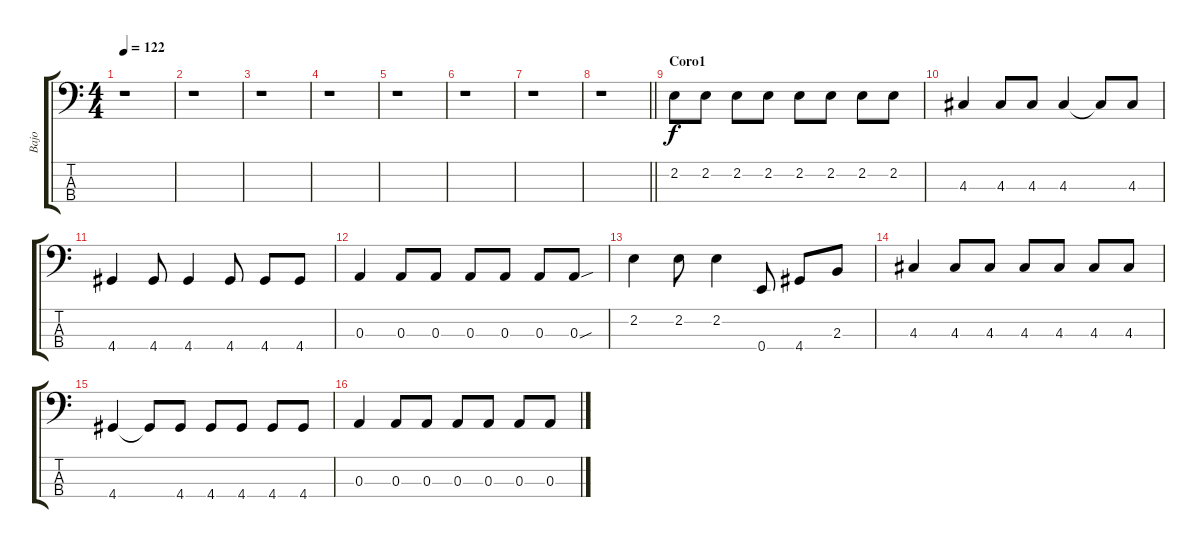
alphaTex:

\track ("Bajo" "Bajo") {instrument electricbasspick}
\staff {score tabs}
\tuning (G2 D2 A1 E1) {hide}
\ts (4 4)
\tempo 122
\clef f4
\ks c
r.1{dy f} |
r.1 |
r.1 |
r.1 |
r.1 |
r.1 |
r.1 |
\barLineRight lightlight
r.1 |
\section ("" "Coro1")
2.2.8 2.2.8 2.2.8 2.2.8 2.2.8 2.2.8 2.2.8 2.2.8 |
4.3.4 4.3.8 4.3.8 4.3.4 4.3{t}.8 4.3.8 |
4.4.4 4.4.8 4.4.4 4.4.8 4.4.8 4.4.8 |
0.3.4 0.3.8 0.3.8 0.3.8 0.3.8 0.3.8 0.3{sou}.8 |
2.2.4 2.2.8 2.2.4 0.4.8 4.4.8 2.3.8 |
4.3.4 4.3.8 4.3.8 4.3.8 4.3.8 4.3.8 4.3.8 |
4.4.4 4.4{t}.8 4.4.8 4.4.8 4.4.8 4.4.8 4.4.8 |
0.3.4 0.3.8 0.3.8 0.3.8 0.3.8 0.3.8 0.3.8
